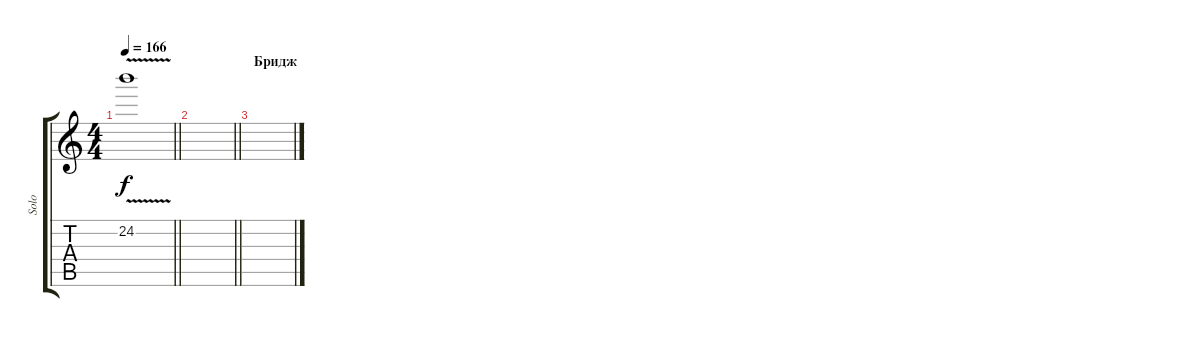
\track ("Solo" "Solo") {instrument distortionguitar}
\staff {score tabs}
\tuning (E4 B3 G3 D3 A2 E2) {hide}
\ts (4 4)
\tempo 166
\clef g2
\barLineRight lightlight
\ks c
24.2{v t}.1{dy f} |
\barLineRight lightlight
|
\section ("" "Бридж")
